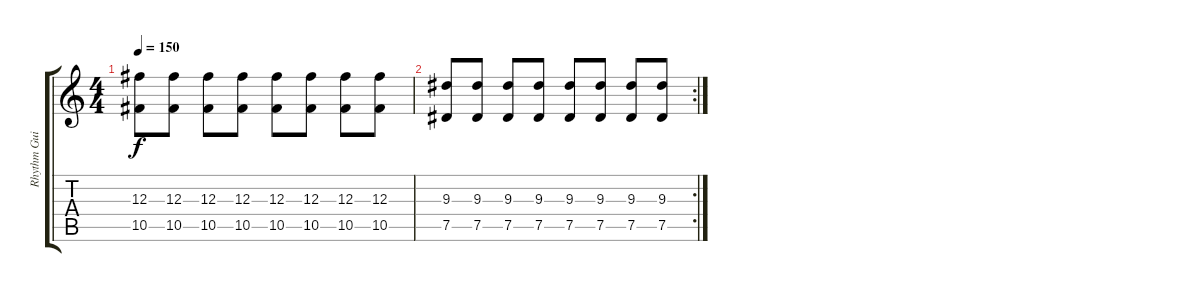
\track ("Rhythm Guitar" "Rhythm Gui") {instrument overdrivenguitar}
\staff {score tabs}
\tuning (Eb4 Bb3 Gb3 Db3 Ab2 Db2) {hide}
\ts (4 4)
\tempo 150
\clef g2
\ks c
(12.3 10.5).8{dy f} (12.3 10.5).8 (12.3 10.5).8 (12.3 10.5).8 (12.3 10.5).8 (12.3 10.5).8 (12.3 10.5).8 (12.3 10.5).8 |
\rc 2
(9.3 7.5).8 (9.3 7.5).8 (9.3 7.5).8 (9.3 7.5).8 (9.3 7.5).8 (9.3 7.5).8 (9.3 7.5).8 (9.3 7.5).8
